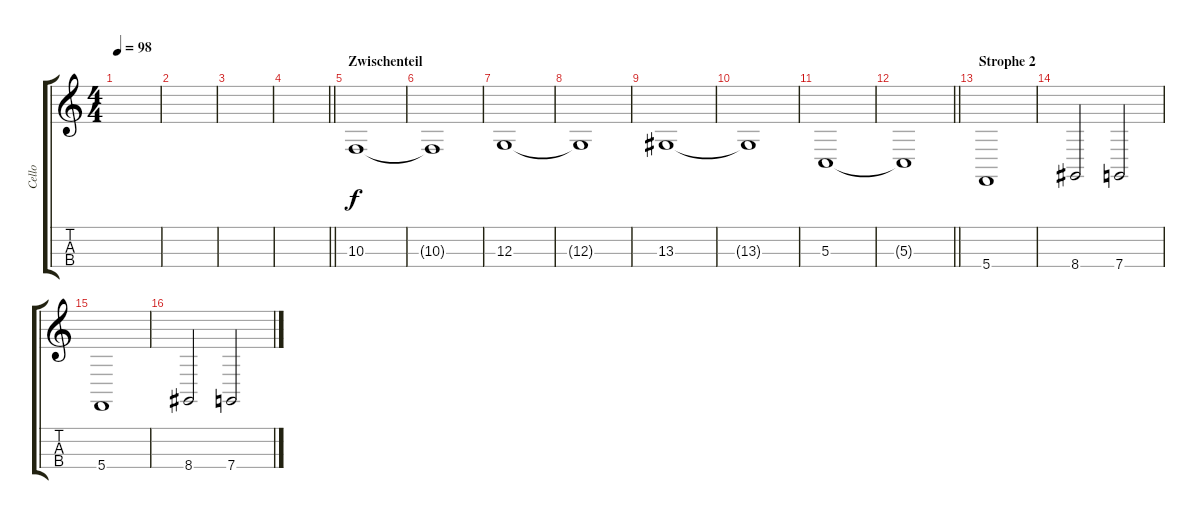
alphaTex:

\track ("Cello" "Cello") {instrument cello}
\staff {score tabs}
\tuning (A3 D3 G2 C2) {hide}
\ts (4 4)
\tempo 98
\clef g2
\ks c
|
|
|
\barLineRight lightlight
|
\section ("" "Zwischenteil")
10.3.1 |
10.3{t}.1 |
12.3.1 |
12.3{t}.1 |
13.3.1 |
13.3{t}.1 |
5.3.1 |
\barLineRight lightlight
5.3{t}.1 |
\section ("" "Strophe 2")
5.4.1 |
8.4.2 7.4.2 |
5.4.1 |
8.4.2 7.4.2
